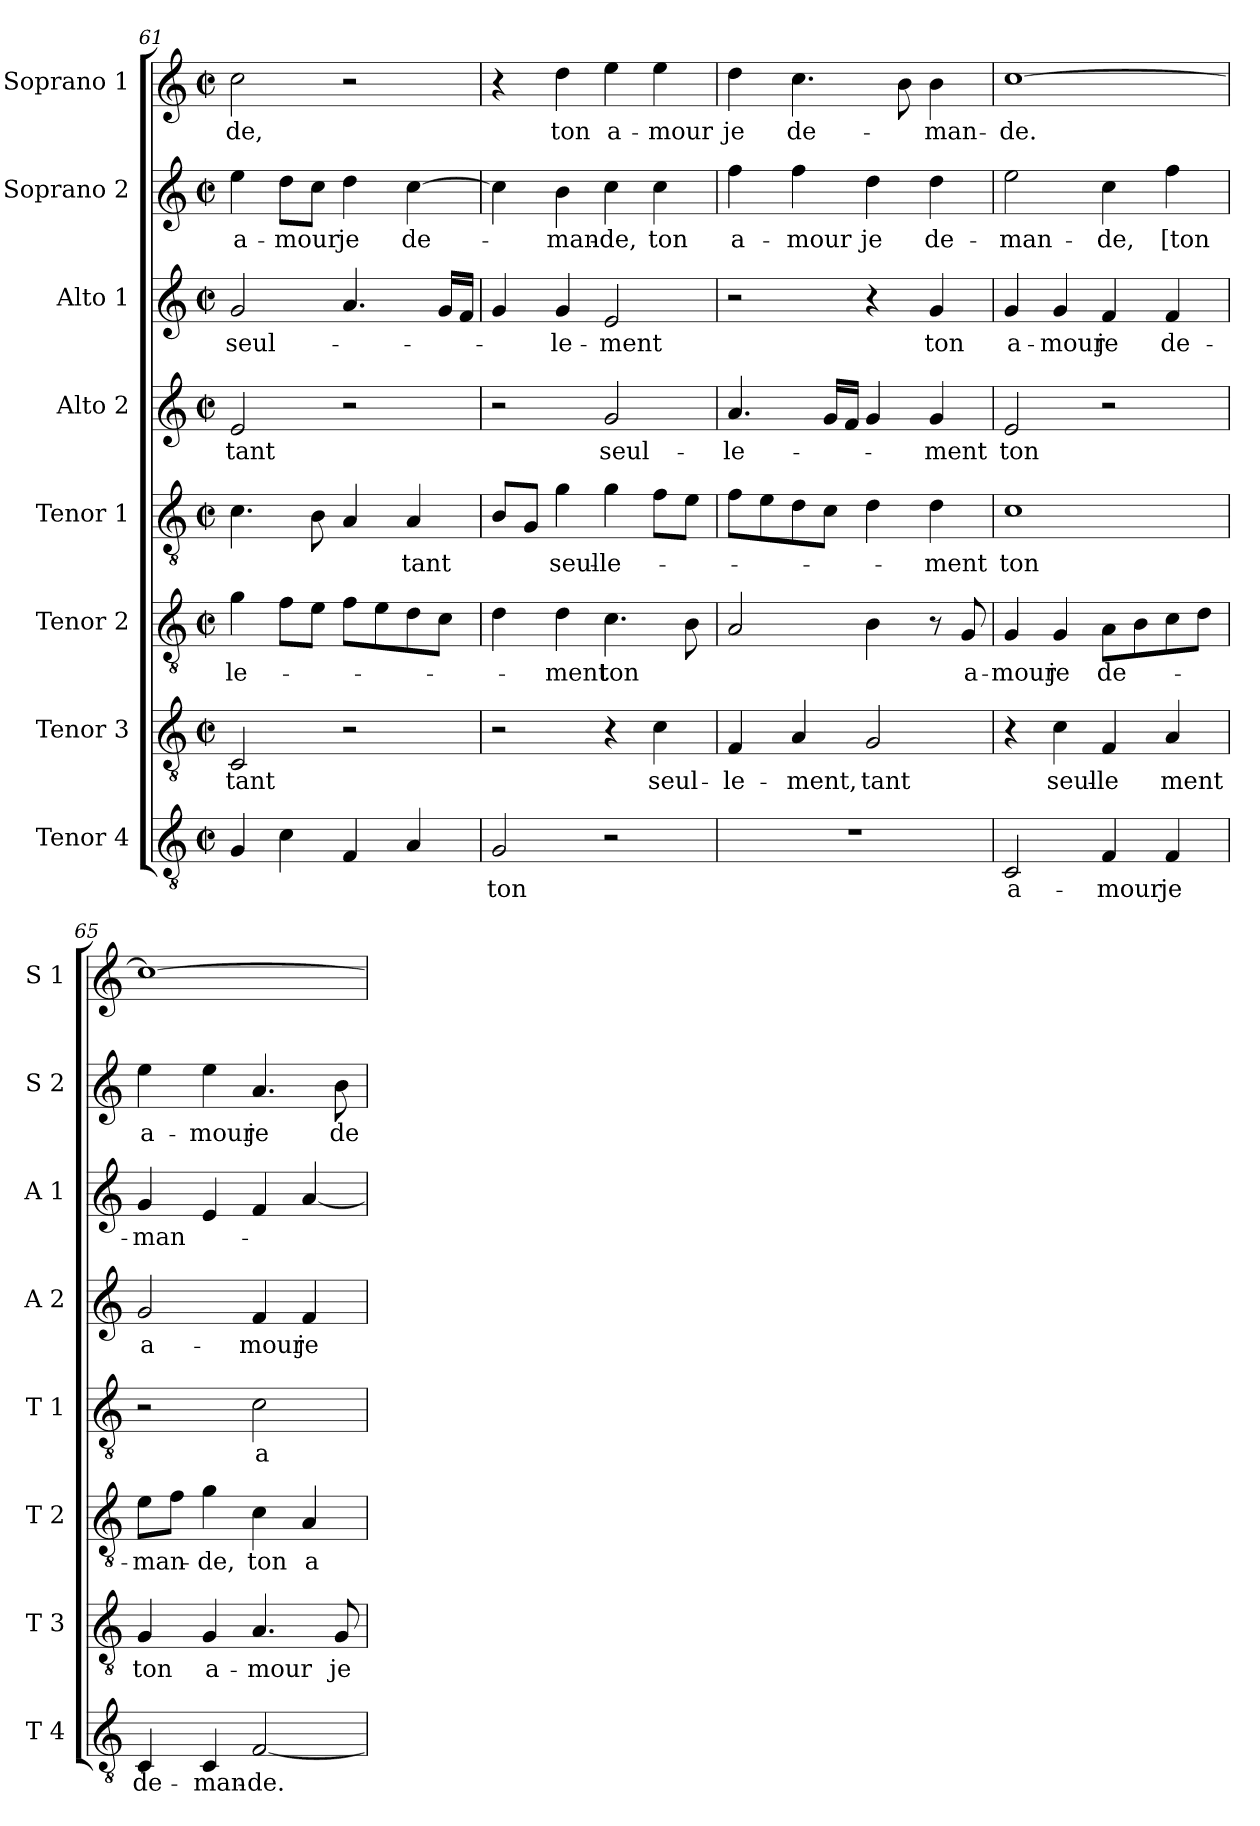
**kern	**text	**kern	**text	**kern	**text	**kern	**text	**kern	**text	**kern	**text	**kern	**text	**kern	**text
*part8	*part8	*part7	*part7	*part6	*part6	*part5	*part5	*part4	*part4	*part3	*part3	*part2	*part2	*part1	*part1
*staff8	*staff8	*staff7	*staff7	*staff6	*staff6	*staff5	*staff5	*staff4	*staff4	*staff3	*staff3	*staff2	*staff2	*staff1	*staff1
*I"Tenor 4	*	*I"Tenor 3	*	*I"Tenor 2	*	*I"Tenor 1	*	*I"Alto 2	*	*I"Alto 1	*	*I"Soprano 2	*	*I"Soprano 1	*
*I'T 4	*	*I'T 3	*	*I'T 2	*	*I'T 1	*	*I'A 2	*	*I'A 1	*	*I'S 2	*	*I'S 1	*
*clefGv2	*	*clefGv2	*	*clefGv2	*	*clefGv2	*	*clefG2	*	*clefG2	*	*clefG2	*	*clefG2	*
*k[]	*	*k[]	*	*k[]	*	*k[]	*	*k[]	*	*k[]	*	*k[]	*	*k[]	*
*C:	*	*C:	*	*C:	*	*C:	*	*C:	*	*C:	*	*C:	*	*C:	*
*M2/2	*	*M2/2	*	*M2/2	*	*M2/2	*	*M2/2	*	*M2/2	*	*M2/2	*	*M2/2	*
*met(c|)	*	*met(c|)	*	*met(c|)	*	*met(c|)	*	*met(c|)	*	*met(c|)	*	*met(c|)	*	*met(c|)	*
=61	=61	=61	=61	=61	=61	=61	=61	=61	=61	=61	=61	=61	=61	=61	=61
4G/	.	2C/	tant	4g\	-le-	4.c\	.	2e/	tant	2g/	seul-	4ee\	a-	2cc\	-de,
4c\	.	.	.	8f\L	.	.	.	.	.	.	.	8dd\L	-mour	.	.
.	.	.	.	8e\J	.	8B\	.	.	.	.	.	8cc\J	.	.	.
4F/	.	2r	.	8f\L	.	4A/	.	2r	.	4.a/	.	4dd\	je	2r	.
.	.	.	.	8e\	.	.	.	.	.	.	.	.	.	.	.
4A/	.	.	.	8d\	.	4A/	tant	.	.	.	.	[4cc\	de-	.	.
.	.	.	.	8c\J	.	.	.	.	.	16g/LL	.	.	.	.	.
.	.	.	.	.	.	.	.	.	.	16f/JJ	.	.	.	.	.
=62	=62	=62	=62	=62	=62	=62	=62	=62	=62	=62	=62	=62	=62	=62	=62
2G/	ton	2r	.	4d\	.	8B/L	.	2r	.	4g/	.	4cc\]	.	4r	.
.	.	.	.	.	.	8G/J	.	.	.	.	.	.	.	.	.
.	.	.	.	4d\	-ment	4g\	seul-	.	.	4g/	-le-	4b\	-man-	4dd\	ton
2r	.	4r	.	4.c\	ton	4g\	-le-	2g/	seul-	2e/	-ment	4cc\	-de,	4ee\	a-
.	.	4c\	seul-	.	.	8f\L	.	.	.	.	.	4cc\	ton	4ee\	-mour
.	.	.	.	8B\	.	8e\J	.	.	.	.	.	.	.	.	.
!!LO:LB:g=z
=63	=63	=63	=63	=63	=63	=63	=63	=63	=63	=63	=63	=63	=63	=63	=63
1r	.	4F/	-le-	2A/	.	8f\L	.	4.a/	-le-	2r	.	4ff\	a-	4dd\	je
.	.	.	.	.	.	8e\	.	.	.	.	.	.	.	.	.
.	.	4A/	-ment,	.	.	8d\	.	.	.	.	.	4ff\	-mour	4.cc\	de-
.	.	.	.	.	.	8c\J	.	16g/LL	.	.	.	.	.	.	.
.	.	.	.	.	.	.	.	16f/JJ	.	.	.	.	.	.	.
.	.	2G/	tant	4B\	.	4d\	.	4g/	.	4r	.	4dd\	je	.	.
.	.	.	.	.	.	.	.	.	.	.	.	.	.	8b\	.
.	.	.	.	8r	.	4d\	-ment	4g/	-ment	4g/	ton	4dd\	de-	4b\	-man-
.	.	.	.	8G/	a-	.	.	.	.	.	.	.	.	.	.
=64	=64	=64	=64	=64	=64	=64	=64	=64	=64	=64	=64	=64	=64	=64	=64
2C/	a-	4r	.	4G/	-mour	1c	ton	2e/	ton	4g/	a-	2ee\	-man-	[1cc	-de.
.	.	4c\	seul-	4G/	je	.	.	.	.	4g/	-mour	.	.	.	.
4F/	-mour	4F/	-le	8A\L	de-	.	.	2r	.	4f/	je	4cc\	-de,	.	.
.	.	.	.	8B\	.	.	.	.	.	.	.	.	.	.	.
4F/	je	4A/	ment	8c\	.	.	.	.	.	4f/	de-	4ff\	[ton	.	.
.	.	.	.	8d\J	.	.	.	.	.	.	.	.	.	.	.
=65	=65	=65	=65	=65	=65	=65	=65	=65	=65	=65	=65	=65	=65	=65	=65
4C/	de-	4G/	ton	8e\L	-man-	2r	.	2g/	a-	4g/	-man-	4ee\	a-	1cc_	.
.	.	.	.	8f\J	.	.	.	.	.	.	.	.	.	.	.
4C/	-man-	4G/	a-	4g\	-de,	.	.	.	.	4e/	.	4ee\	-mour	.	.
[2F/	-de.	4.A/	-mour	4c\	ton	2c\	a-	4f/	-mour	4f/	.	4.a/	je	.	.
.	.	.	.	4A/	a-	.	.	4f/	je	[4a/	.	.	.	.	.
.	.	8G/	je	.	.	.	.	.	.	.	.	8b\	de-	.	.
=	=	=	=	=	=	=	=	=	=	=	=	=	=	=	=
*-	*-	*-	*-	*-	*-	*-	*-	*-	*-	*-	*-	*-	*-	*-	*-
